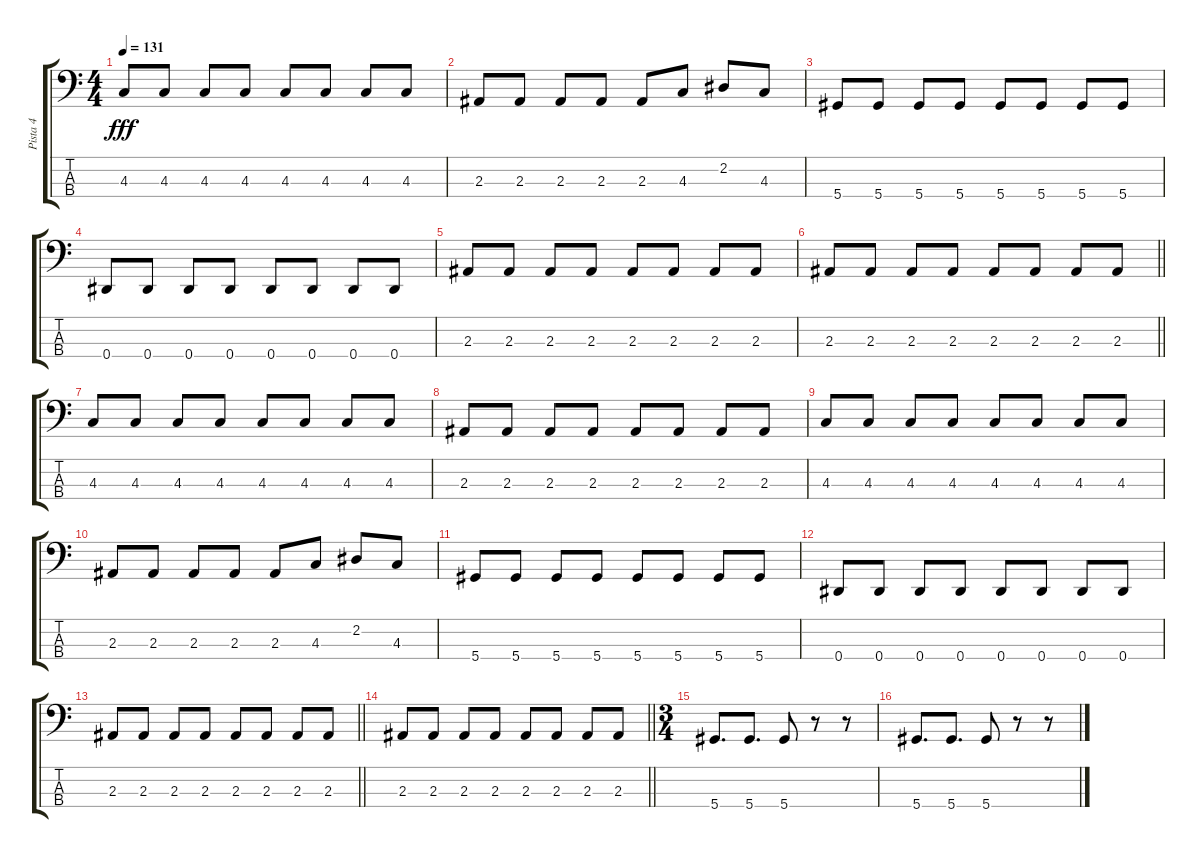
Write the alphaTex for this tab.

\track ("Pista 4" "Pista 4") {instrument electricbasspick}
\staff {score tabs}
\tuning (Gb2 Db2 Ab1 Eb1) {hide}
\ts (4 4)
\tempo 131
\clef f4
\ks c
4.3.8{dy fff} 4.3.8 4.3.8 4.3.8 4.3.8 4.3.8 4.3.8 4.3.8 |
2.3.8 2.3.8 2.3.8 2.3.8 2.3.8 4.3.8 2.2.8 4.3.8 |
5.4.8 5.4.8 5.4.8 5.4.8 5.4.8 5.4.8 5.4.8 5.4.8 |
0.4.8 0.4.8 0.4.8 0.4.8 0.4.8 0.4.8 0.4.8 0.4.8 |
2.3.8 2.3.8 2.3.8 2.3.8 2.3.8 2.3.8 2.3.8 2.3.8 |
\barLineRight lightlight
2.3.8 2.3.8 2.3.8 2.3.8 2.3.8 2.3.8 2.3.8 2.3.8 |
4.3.8 4.3.8 4.3.8 4.3.8 4.3.8 4.3.8 4.3.8 4.3.8 |
2.3.8 2.3.8 2.3.8 2.3.8 2.3.8 2.3.8 2.3.8 2.3.8 |
4.3.8 4.3.8 4.3.8 4.3.8 4.3.8 4.3.8 4.3.8 4.3.8 |
2.3.8 2.3.8 2.3.8 2.3.8 2.3.8 4.3.8 2.2.8 4.3.8 |
5.4.8 5.4.8 5.4.8 5.4.8 5.4.8 5.4.8 5.4.8 5.4.8 |
0.4.8 0.4.8 0.4.8 0.4.8 0.4.8 0.4.8 0.4.8 0.4.8 |
\barLineRight lightlight
2.3.8 2.3.8 2.3.8 2.3.8 2.3.8 2.3.8 2.3.8 2.3.8 |
\barLineRight lightlight
2.3.8 2.3.8 2.3.8 2.3.8 2.3.8 2.3.8 2.3.8 2.3.8 |
\ts (3 4)
\section ("" "")
5.4.8{d} 5.4.8{d} 5.4.8 r.8 r.8 |
5.4.8{d} 5.4.8{d} 5.4.8 r.8 r.8
